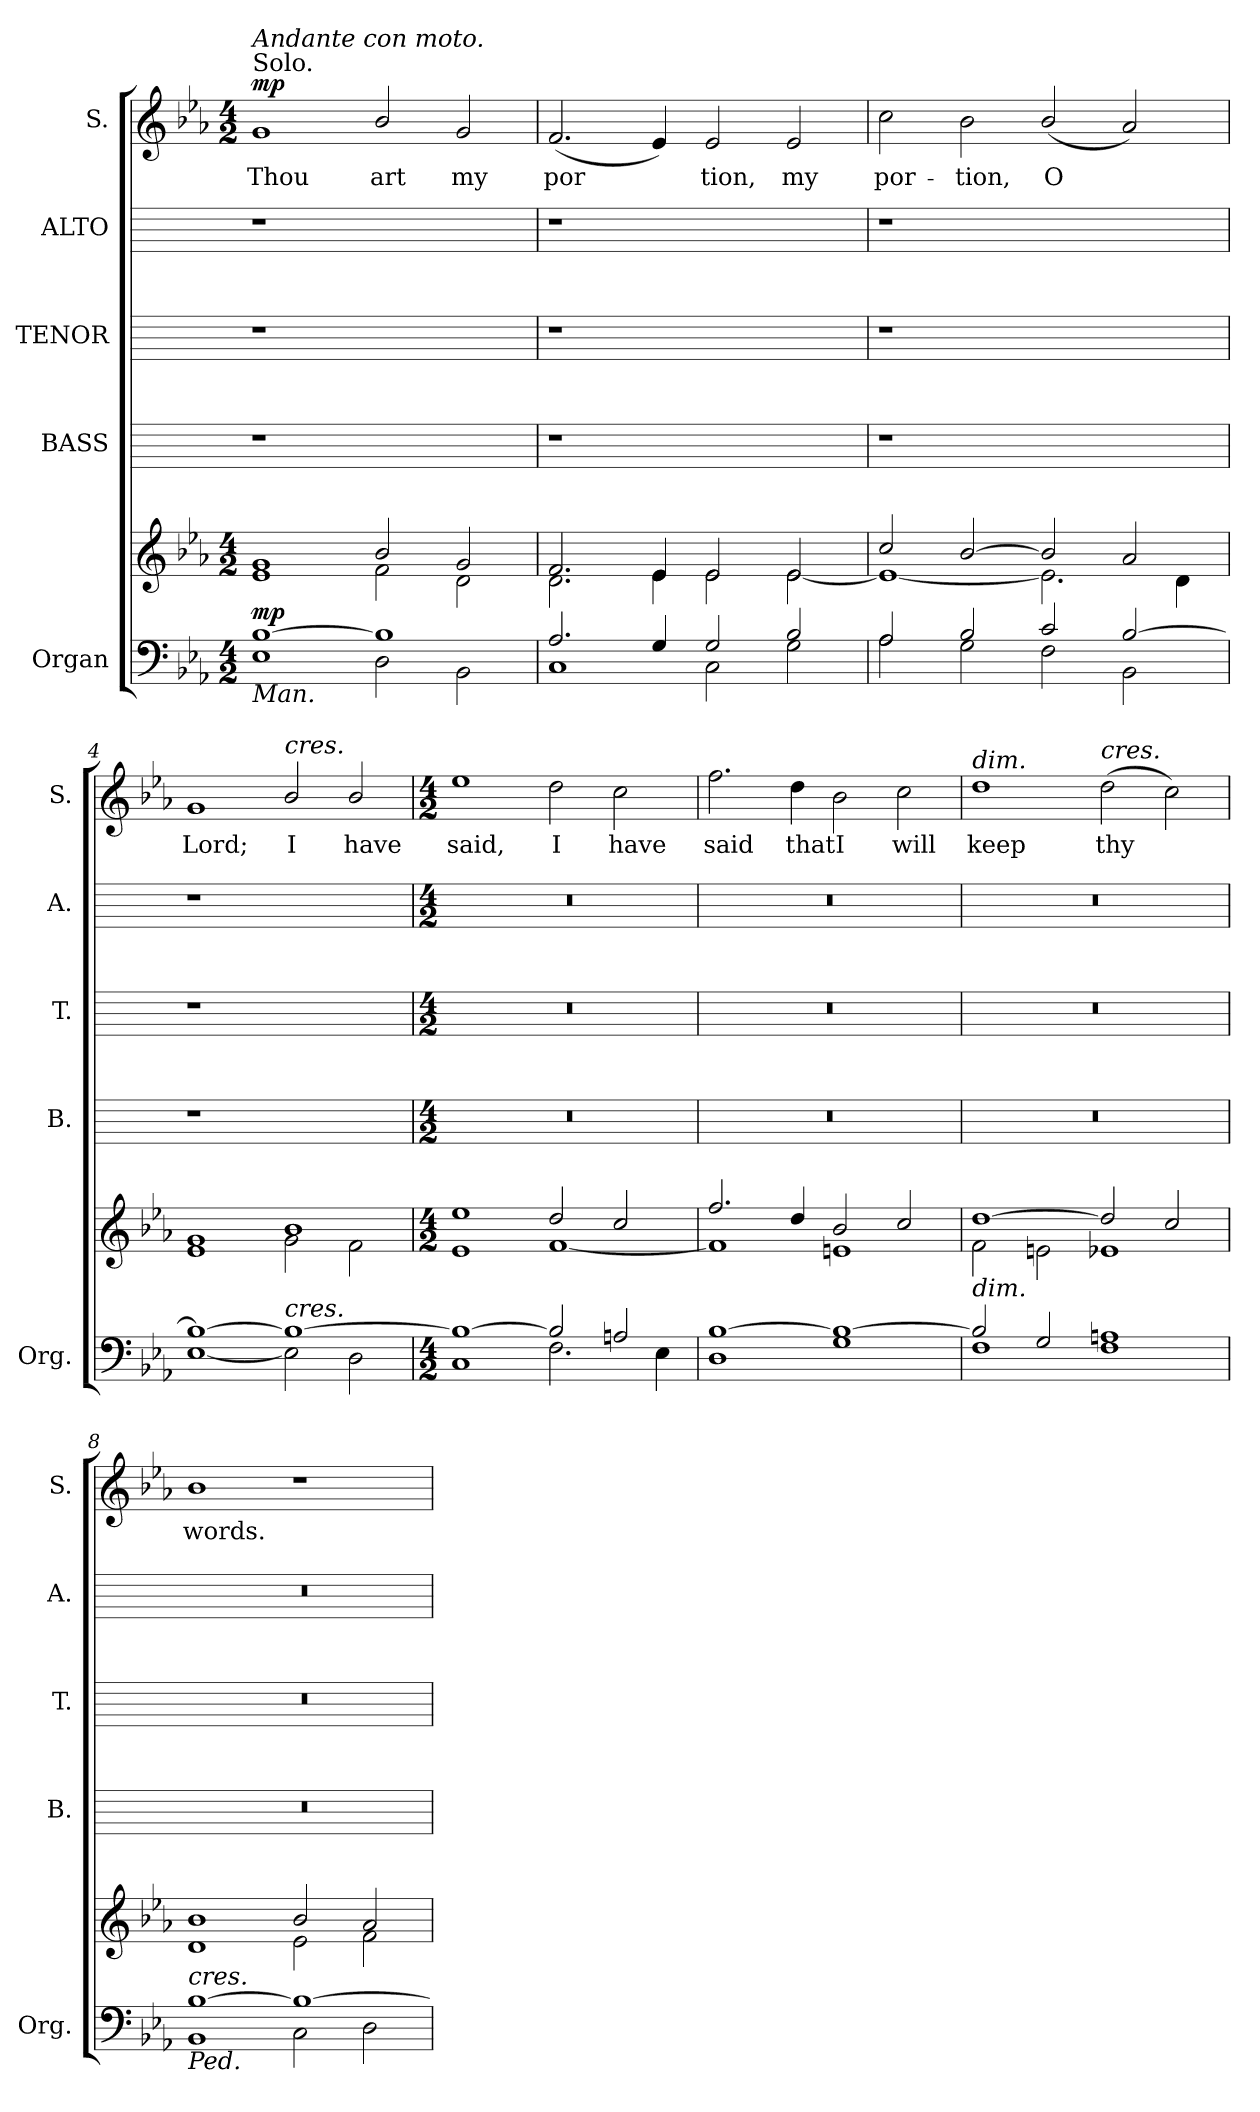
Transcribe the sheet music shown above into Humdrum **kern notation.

**kern	**kern	**dynam	**kern	**kern	**kern	**kern	**text	**dynam
*part5	*part5	*part5	*part4	*part3	*part2	*part1	*part1	*part1
*staff6	*staff5	*staff5/6	*staff4	*staff3	*staff2	*staff1	*staff1	*staff1
*I"Organ	*	*	*I"BASS	*I"TENOR	*I"ALTO	*I"S.	*	*
*I'Org.	*	*	*I'B.	*I'T.	*I'A.	*I'S.	*	*
*clefF4	*clefG2	*	*	*	*	*clefG2	*	*
*k[b-e-a-]	*k[b-e-a-]	*	*	*	*	*k[b-e-a-]	*	*
*E-:	*E-:	*	*	*	*	*E-:	*	*
*M4/2	*M4/2	*	*	*	*	*M4/2	*	*
=1	=1	=1	=1	=1	=1	=1	=1	=1
*^	*^	*	*	*	*	*	*	*
!	!	!	!	!	!	!	!	!LO:TX:a:t=Solo.	!	!
!	!	!	!	!	!	!	!	!LO:TX:a:i:t=Andante con moto.	!	!
!LO:TX:b:i:t=Man.	!	!	!	!	!	!	!	!	!	!
!	!	!	!	!LO:DY:a=2	!	!	!	!	!LO:LY:b	!LO:DY:b
[1B-/	1E-\	1g/	1e-\	mp	1r	1r	1r	1g	Thou	mp
!	!	!	!	!	!	!	!	!	!LO:LY:b	!
1B-/]	2D\	2b-/	2f\	.	1ryy	1ryy	1ryy	2b-/	art	.
!	!	!	!	!	!	!	!	!	!LO:LY:b	!
.	2BB-\	2g/	2d\	.	.	.	.	2g	my	.
=2	=2	=2	=2	=2	=2	=2	=2	=2	=2	=2
!	!	!	!	!	!	!	!	!	!LO:LY:b	!
2.A-/	1C\	2.f/	2.d\	.	1r	1r	1r	(<2.f	por	.
4G/	.	4e-/	4e-\	.	.	.	.	4e-)	.	.
!	!	!	!	!	!	!	!	!	!LO:LY:b	!
2G/	2C\	2e-/	2e-\	.	1ryy	1ryy	1ryy	2e-	tion,	.
!	!	!	!	!	!	!	!	!	!LO:LY:b	!
2B-/	2G\	2e-/	[2e-\	.	.	.	.	2e-	my	.
=3	=3	=3	=3	=3	=3	=3	=3	=3	=3	=3
!	!	!	!	!	!	!	!	!	!LO:LY:b	!
2A-/	2A-\	2cc/	1e-\_	.	1r	1r	1r	2cc	por-	.
!	!	!	!	!	!	!	!	!	!LO:LY:b	!
2B-/	2G\	[2b-/	.	.	.	.	.	2b-	-tion,	.
!	!	!	!	!	!	!	!	!	!LO:LY:b	!
2c/	2F\	2b-/]	2.e-\]	.	1ryy	1ryy	1ryy	(<2b-/	O	.
[2B-/	2BB-\	2a-/	.	.	.	.	.	2a-/)	.	.
.	.	.	4d\	.	.	.	.	.	.	.
=4	=4	=4	=4	=4	=4	=4	=4	=4	=4	=4
!	!	!	!	!	!	!	!	!	!LO:LY:b	!
1B-/_	[1E-\	1g/	1e-\	.	1r	1r	1r	1g/	Lord;	.
!	!	!	!	!	!	!	!	!LO:TX:a:i:t=cres.	!	!
!LO:TX:a:i:t=cres.	!	!	!	!	!	!	!	!	!	!
!	!	!	!	!	!	!	!	!	!LO:LY:b	!
1B-/_	2E-\]	1b-/	2g\	.	1ryy	1ryy	1ryy	2b-/	I	.
!	!	!	!	!	!	!	!	!	!LO:LY:b	!
.	2D\	.	2f\	.	.	.	.	2b-/	have	.
!!LO:LB:g=z
=5	=5	=5	=5	=5	=5	=5	=5	=5	=5	=5
*M4/2	*	*M4/2	*	*	*M4/2	*M4/2	*M4/2	*M4/2	*	*
!	!	!	!	!	!	!	!	!	!LO:LY:b	!
1B-/_	1C\	1ee-/	1e-\	.	0r	0r	0r	1ee-	said,	.
!	!	!	!	!	!	!	!	!	!LO:LY:b	!
2B-/]	2.F\	2dd/	[1f\	.	.	.	.	2dd	I	.
!	!	!	!	!	!	!	!	!	!LO:LY:b	!
2An/	.	2cc/	.	.	.	.	.	2cc	have	.
.	4E-\	.	.	.	.	.	.	.	.	.
=6	=6	=6	=6	=6	=6	=6	=6	=6	=6	=6
!	!	!	!	!	!	!	!	!	!LO:LY:b	!
[1B-/	1D\	2.ff/	1f\]	.	0r	0r	0r	2.ff	said	.
!	!	!	!	!	!	!	!	!	!LO:LY:b	!
.	.	4dd/	.	.	.	.	.	4dd	that	.
!	!	!	!	!	!	!	!	!	!LO:LY:b	!
1B-/_	1G\	2b-/	1en\	.	.	.	.	2b-	I	.
!	!	!	!	!	!	!	!	!	!LO:LY:b	!
.	.	2cc/	.	.	.	.	.	2cc	will	.
=7	=7	=7	=7	=7	=7	=7	=7	=7	=7	=7
!	!	!	!	!	!	!	!	!LO:TX:a:i:t=dim.	!	!
!LO:TX:a:i:t=dim.	!	!	!	!	!	!	!	!	!	!
!	!	!	!	!	!	!	!	!	!LO:LY:b	!
2B-/]	1F\	[1dd/	2f\	.	0r	0r	0r	1dd	keep	.
2G/	.	.	2en\	.	.	.	.	.	.	.
!	!	!	!	!	!	!	!	!LO:TX:a:i:t=cres.	!	!
!	!	!	!	!	!	!	!	!	!LO:LY:b	!
1An/	1F\	2dd/]	1e-X\	.	.	.	.	(>2dd	thy	.
.	.	2cc/	.	.	.	.	.	2cc)	.	.
=8	=8	=8	=8	=8	=8	=8	=8	=8	=8	=8
!LO:TX:a:i:t=cres.	!	!	!	!	!	!	!	!	!	!
!LO:TX:b:i:t=Ped.	!	!	!	!	!	!	!	!	!	!
!	!	!	!	!	!	!	!	!	!LO:LY:b	!
[1B-/	1BB-\	1b-/	1d\	.	0r	0r	0r	1b-	words.	.
1B-/_	2C\	2b-/	2e-\	.	.	.	.	1r	.	.
.	2D\	2a-/	2f\	.	.	.	.	.	.	.
*v	*v	*	*	*	*	*	*	*	*	*
*	*v	*v	*	*	*	*	*	*	*
=	=	=	=	=	=	=	=	=
*-	*-	*-	*-	*-	*-	*-	*-	*-
